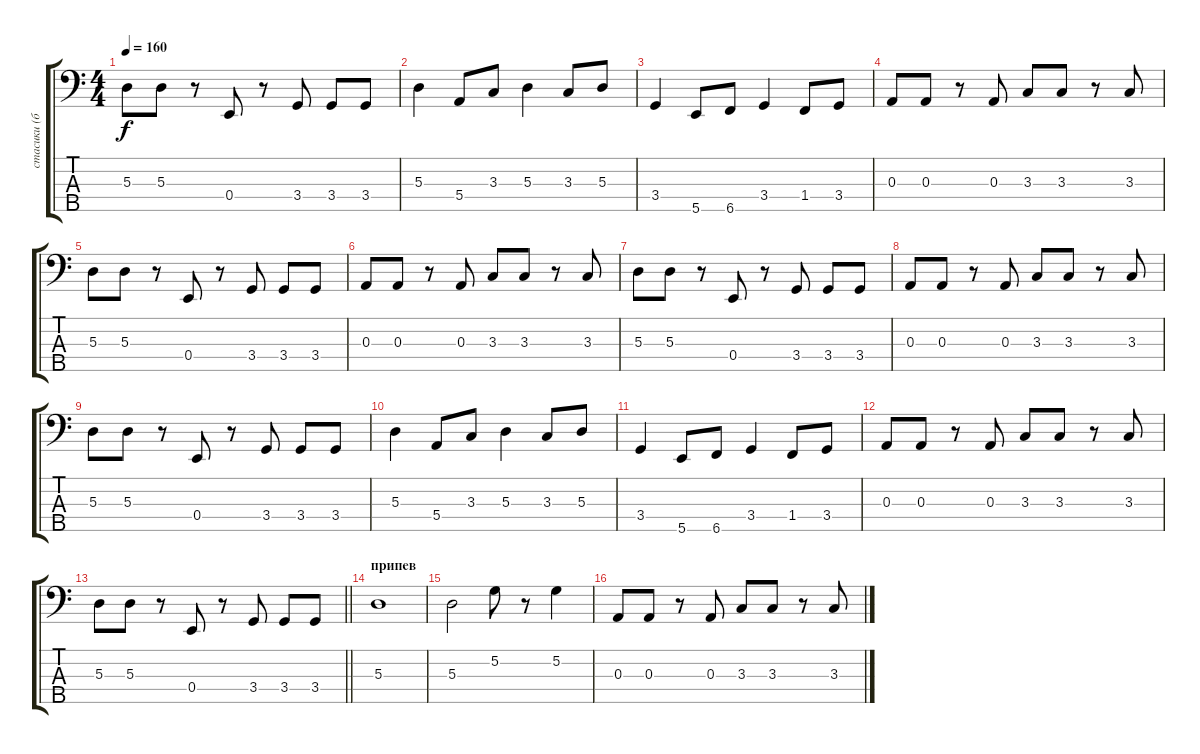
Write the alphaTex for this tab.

\track ("стасики (бас)" "стасики (б") {instrument electricbassfinger}
\staff {score tabs}
\tuning (G2 D2 A1 E1 B0) {hide}
\ts (4 4)
\tempo 160
\clef f4
\ks c
5.3.8{dy f} 5.3.8 r.8 0.4.8 r.8 3.4.8 3.4.8 3.4.8 |
5.3.4 5.4.8 3.3.8 5.3.4 3.3.8 5.3.8 |
3.4.4 5.5.8 6.5.8 3.4.4 1.4.8 3.4.8 |
0.3.8 0.3.8 r.8 0.3.8 3.3.8 3.3.8 r.8 3.3.8 |
5.3.8 5.3.8 r.8 0.4.8 r.8 3.4.8 3.4.8 3.4.8 |
0.3.8 0.3.8 r.8 0.3.8 3.3.8 3.3.8 r.8 3.3.8 |
5.3.8 5.3.8 r.8 0.4.8 r.8 3.4.8 3.4.8 3.4.8 |
0.3.8 0.3.8 r.8 0.3.8 3.3.8 3.3.8 r.8 3.3.8 |
5.3.8 5.3.8 r.8 0.4.8 r.8 3.4.8 3.4.8 3.4.8 |
5.3.4 5.4.8 3.3.8 5.3.4 3.3.8 5.3.8 |
3.4.4 5.5.8 6.5.8 3.4.4 1.4.8 3.4.8 |
0.3.8 0.3.8 r.8 0.3.8 3.3.8 3.3.8 r.8 3.3.8 |
\barLineRight lightlight
5.3.8 5.3.8 r.8 0.4.8 r.8 3.4.8 3.4.8 3.4.8 |
\section ("" "припев")
5.3.1 |
5.3.2 5.2.8 r.8 5.2.4 |
0.3.8 0.3.8 r.8 0.3.8 3.3.8 3.3.8 r.8 3.3.8
